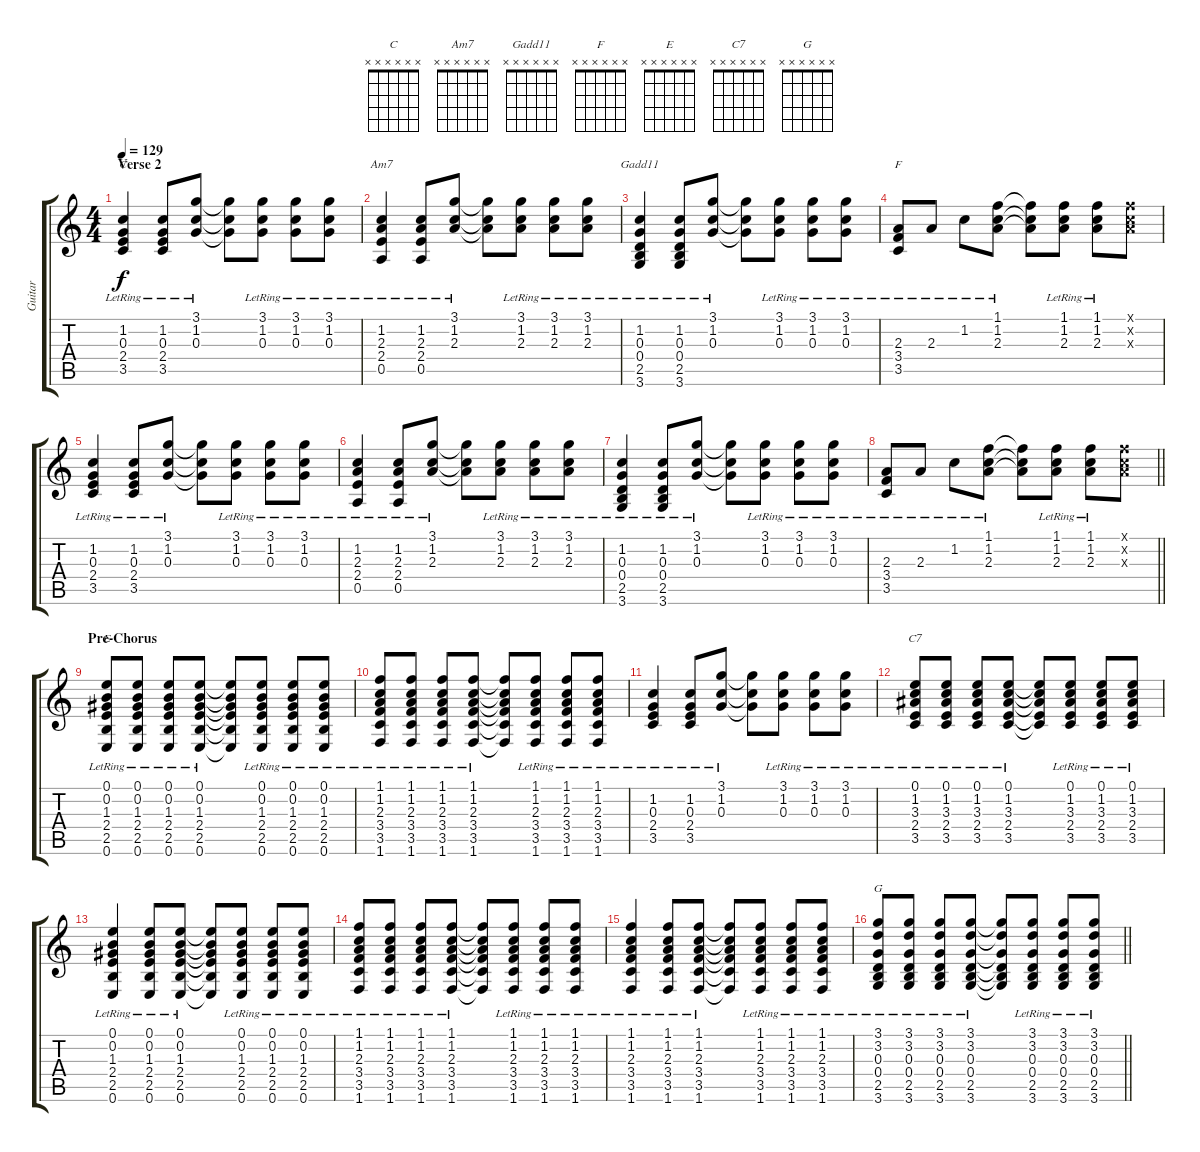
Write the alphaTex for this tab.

\track ("Guitar" "Guitar") {instrument electricguitarclean}
\staff {score tabs}
\tuning (E4 B3 G3 D3 A2 E2) {hide}
\chord ("C" x x x x x x)
\chord ("Am7" x x x x x x)
\chord ("Gadd11" x x x x x x)
\chord ("F" x x x x x x)
\chord ("E" x x x x x x)
\chord ("C7" x x x x x x)
\chord ("G" x x x x x x)
\ts (4 4)
\section ("" "Verse 2")
\tempo 129
\clef g2
\ks c
(1.2{lr} 0.3{lr} 2.4{lr} 3.5{lr}).4{ch "C" dy f} (1.2{lr} 0.3{lr} 2.4{lr} 3.5{lr}).8 (3.1{lr} 1.2{lr} 0.3{lr}).8 (3.1{t} 1.2{t} 0.3{t}).8 (3.1{lr} 1.2{lr} 0.3{lr}).8 (3.1{lr} 1.2{lr} 0.3{lr}).8 (3.1{lr} 1.2{lr} 0.3{lr}).8 |
(1.2{lr} 2.3{lr} 2.4{lr} 0.5{lr}).4{ch "Am7"} (1.2{lr} 2.3{lr} 2.4{lr} 0.5{lr}).8 (3.1{lr} 1.2{lr} 2.3{lr}).8 (3.1{t} 1.2{t} 2.3{t}).8 (3.1{lr} 1.2{lr} 2.3{lr}).8 (3.1{lr} 1.2{lr} 2.3{lr}).8 (3.1{lr} 1.2{lr} 2.3{lr}).8 |
(1.2{lr} 0.3{lr} 0.4{lr} 2.5{lr} 3.6{lr}).4{ch "Gadd11"} (1.2{lr} 0.3{lr} 0.4{lr} 2.5{lr} 3.6{lr}).8 (3.1{lr} 1.2{lr} 0.3{lr}).8 (3.1{t} 1.2{t} 0.3{t}).8 (3.1{lr} 1.2{lr} 0.3{lr}).8 (3.1{lr} 1.2{lr} 0.3{lr}).8 (3.1{lr} 1.2{lr} 0.3{lr}).8 |
(2.3{lr} 3.4{lr} 3.5{lr}).8{ch "F"} 2.3{lr}.8 1.2{lr}.8 (1.1{lr} 1.2{lr} 2.3{lr}).8 (1.1{t} 1.2{t} 2.3{t}).8 (1.1{lr} 1.2{lr} 2.3{lr}).8 (1.1{lr} 1.2{lr} 2.3{lr}).8 (1.1{x} 1.2{x} 2.3{x}).8 |
(1.2{lr} 0.3{lr} 2.4{lr} 3.5{lr}).4 (1.2{lr} 0.3{lr} 2.4{lr} 3.5{lr}).8 (3.1{lr} 1.2{lr} 0.3{lr}).8 (3.1{t} 1.2{t} 0.3{t}).8 (3.1{lr} 1.2{lr} 0.3{lr}).8 (3.1{lr} 1.2{lr} 0.3{lr}).8 (3.1{lr} 1.2{lr} 0.3{lr}).8 |
(1.2{lr} 2.3{lr} 2.4{lr} 0.5{lr}).4 (1.2{lr} 2.3{lr} 2.4{lr} 0.5{lr}).8 (3.1{lr} 1.2{lr} 2.3{lr}).8 (3.1{t} 1.2{t} 2.3{t}).8 (3.1{lr} 1.2{lr} 2.3{lr}).8 (3.1{lr} 1.2{lr} 2.3{lr}).8 (3.1{lr} 1.2{lr} 2.3{lr}).8 |
(1.2{lr} 0.3{lr} 0.4{lr} 2.5{lr} 3.6{lr}).4 (1.2{lr} 0.3{lr} 0.4{lr} 2.5{lr} 3.6{lr}).8 (3.1{lr} 1.2{lr} 0.3{lr}).8 (3.1{t} 1.2{t} 0.3{t}).8 (3.1{lr} 1.2{lr} 0.3{lr}).8 (3.1{lr} 1.2{lr} 0.3{lr}).8 (3.1{lr} 1.2{lr} 0.3{lr}).8 |
\barLineRight lightlight
(2.3{lr} 3.4{lr} 3.5{lr}).8 2.3{lr}.8 1.2{lr}.8 (1.1{lr} 1.2{lr} 2.3{lr}).8 (1.1{t} 1.2{t} 2.3{t}).8 (1.1{lr} 1.2{lr} 2.3{lr}).8 (1.1{lr} 1.2{lr} 2.3{lr}).8 (1.1{x} 1.2{x} 2.3{x}).8 |
\section ("" "Pre-Chorus")
(0.1{lr} 0.2{lr} 1.3{lr} 2.4{lr} 2.5{lr} 0.6{lr}).8{ch "E"} (0.1{lr} 0.2{lr} 1.3{lr} 2.4{lr} 2.5{lr} 0.6{lr}).8 (0.1{lr} 0.2{lr} 1.3{lr} 2.4{lr} 2.5{lr} 0.6{lr}).8 (0.1{lr} 0.2{lr} 1.3{lr} 2.4{lr} 2.5{lr} 0.6{lr}).8 (0.1{t} 0.2{t} 1.3{t} 2.4{t} 2.5{t} 0.6{t}).8 (0.1{lr} 0.2{lr} 1.3{lr} 2.4{lr} 2.5{lr} 0.6{lr}).8 (0.1{lr} 0.2{lr} 1.3{lr} 2.4{lr} 2.5{lr} 0.6{lr}).8 (0.1{lr} 0.2{lr} 1.3{lr} 2.4{lr} 2.5{lr} 0.6{lr}).8 |
(1.1{lr} 1.2{lr} 2.3{lr} 3.4{lr} 3.5{lr} 1.6{lr}).8 (1.1{lr} 1.2{lr} 2.3{lr} 3.4{lr} 3.5{lr} 1.6{lr}).8 (1.1{lr} 1.2{lr} 2.3{lr} 3.4{lr} 3.5{lr} 1.6{lr}).8 (1.1{lr} 1.2{lr} 2.3{lr} 3.4{lr} 3.5{lr} 1.6{lr}).8 (1.1{t} 1.2{t} 2.3{t} 3.4{t} 3.5{t} 1.6{t}).8 (1.1{lr} 1.2{lr} 2.3{lr} 3.4{lr} 3.5{lr} 1.6{lr}).8 (1.1{lr} 1.2{lr} 2.3{lr} 3.4{lr} 3.5{lr} 1.6{lr}).8 (1.1{lr} 1.2{lr} 2.3{lr} 3.4{lr} 3.5{lr} 1.6{lr}).8 |
(1.2{lr} 0.3{lr} 2.4{lr} 3.5{lr}).4 (1.2{lr} 0.3{lr} 2.4{lr} 3.5{lr}).8 (3.1{lr} 1.2{lr} 0.3{lr}).8 (3.1{t} 1.2{t} 0.3{t}).8 (3.1{lr} 1.2{lr} 0.3{lr}).8 (3.1{lr} 1.2{lr} 0.3{lr}).8 (3.1{lr} 1.2{lr} 0.3{lr}).8 |
(0.1{lr} 1.2{lr} 3.3{lr} 2.4{lr} 3.5{lr}).8{ch "C7"} (0.1{lr} 1.2{lr} 3.3{lr} 2.4{lr} 3.5{lr}).8 (0.1{lr} 1.2{lr} 3.3{lr} 2.4{lr} 3.5{lr}).8 (0.1{lr} 1.2{lr} 3.3{lr} 2.4{lr} 3.5{lr}).8 (0.1{t} 1.2{t} 3.3{t} 2.4{t} 3.5{t}).8 (0.1{lr} 1.2{lr} 3.3{lr} 2.4{lr} 3.5{lr}).8 (0.1{lr} 1.2{lr} 3.3{lr} 2.4{lr} 3.5{lr}).8 (0.1{lr} 1.2{lr} 3.3{lr} 2.4{lr} 3.5{lr}).8 |
(0.1{lr} 0.2{lr} 1.3{lr} 2.4{lr} 2.5{lr} 0.6{lr}).4 (0.1{lr} 0.2{lr} 1.3{lr} 2.4{lr} 2.5{lr} 0.6{lr}).8 (0.1{lr} 0.2{lr} 1.3{lr} 2.4{lr} 2.5{lr} 0.6{lr}).8 (0.1{t} 0.2{t} 1.3{t} 2.4{t} 2.5{t} 0.6{t}).8 (0.1{lr} 0.2{lr} 1.3{lr} 2.4{lr} 2.5{lr} 0.6{lr}).8 (0.1{lr} 0.2{lr} 1.3{lr} 2.4{lr} 2.5{lr} 0.6{lr}).8 (0.1{lr} 0.2{lr} 1.3{lr} 2.4{lr} 2.5{lr} 0.6{lr}).8 |
(1.1{lr} 1.2{lr} 2.3{lr} 3.4{lr} 3.5{lr} 1.6{lr}).8 (1.1{lr} 1.2{lr} 2.3{lr} 3.4{lr} 3.5{lr} 1.6{lr}).8 (1.1{lr} 1.2{lr} 2.3{lr} 3.4{lr} 3.5{lr} 1.6{lr}).8 (1.1{lr} 1.2{lr} 2.3{lr} 3.4{lr} 3.5{lr} 1.6{lr}).8 (1.1{t} 1.2{t} 2.3{t} 3.4{t} 3.5{t} 1.6{t}).8 (1.1{lr} 1.2{lr} 2.3{lr} 3.4{lr} 3.5{lr} 1.6{lr}).8 (1.1{lr} 1.2{lr} 2.3{lr} 3.4{lr} 3.5{lr} 1.6{lr}).8 (1.1{lr} 1.2{lr} 2.3{lr} 3.4{lr} 3.5{lr} 1.6{lr}).8 |
(1.1{lr} 1.2{lr} 2.3{lr} 3.4{lr} 3.5{lr} 1.6{lr}).4 (1.1{lr} 1.2{lr} 2.3{lr} 3.4{lr} 3.5{lr} 1.6{lr}).8 (1.1{lr} 1.2{lr} 2.3{lr} 3.4{lr} 3.5{lr} 1.6{lr}).8 (1.1{t} 1.2{t} 2.3{t} 3.4{t} 3.5{t} 1.6{t}).8 (1.1{lr} 1.2{lr} 2.3{lr} 3.4{lr} 3.5{lr} 1.6{lr}).8 (1.1{lr} 1.2{lr} 2.3{lr} 3.4{lr} 3.5{lr} 1.6{lr}).8 (1.1{lr} 1.2{lr} 2.3{lr} 3.4{lr} 3.5{lr} 1.6{lr}).8 |
\barLineRight lightlight
(3.1{lr} 3.2{lr} 0.3{lr} 0.4{lr} 2.5{lr} 3.6{lr}).8{ch "G"} (3.1{lr} 3.2{lr} 0.3{lr} 0.4{lr} 2.5{lr} 3.6{lr}).8 (3.1{lr} 3.2{lr} 0.3{lr} 0.4{lr} 2.5{lr} 3.6{lr}).8 (3.1{lr} 3.2{lr} 0.3{lr} 0.4{lr} 2.5{lr} 3.6{lr}).8 (3.1{t} 3.2{t} 0.3{t} 0.4{t} 2.5{t} 3.6{t}).8 (3.1{lr} 3.2{lr} 0.3{lr} 0.4{lr} 2.5{lr} 3.6{lr}).8 (3.1{lr} 3.2{lr} 0.3{lr} 0.4{lr} 2.5{lr} 3.6{lr}).8 (3.1{lr} 3.2{lr} 0.3{lr} 0.4{lr} 2.5{lr} 3.6{lr}).8
